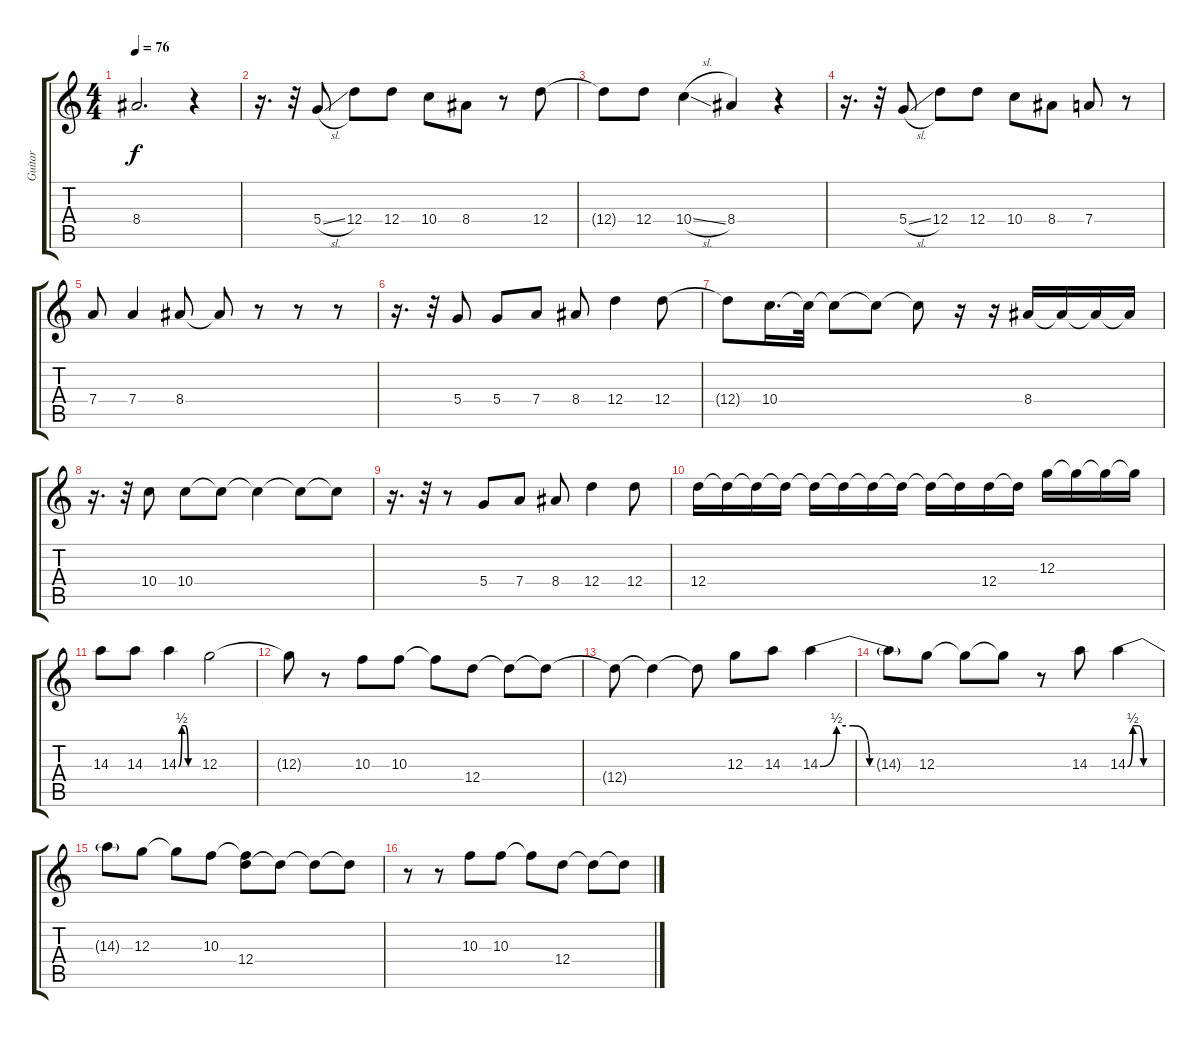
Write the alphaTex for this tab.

\track ("Guitar" "Guitar") {instrument overdrivenguitar}
\staff {score tabs}
\tuning (E4 B3 G3 D3 A2 E2) {hide}
\ts (4 4)
\tempo 76
\clef g2
\ks c
8.4{t}.2{d dy f} r.4 |
r.16{d} r.32 5.4{sl}.8 12.4.8 12.4.8 10.4.8 8.4.8 r.8 12.4.8 |
12.4{t}.8 12.4.8 10.4{sl}.4 8.4.4 r.4 |
r.16{d} r.32 5.4{sl}.8 12.4.8 12.4.8 10.4.8 8.4.8 7.4.8 r.8 |
7.4.8 7.4.4 8.4.8 8.4{t}.8 r.8 r.8 r.8 |
r.16{d} r.32 5.4.8 5.4.8 7.4.8 8.4.8 12.4.4 12.4.8 |
12.4{t}.8 10.4.16{d} 10.4{t}.32 10.4{t}.8 10.4{t}.8 10.4{t}.8 r.16 r.16 8.4.16 8.4{t}.16 8.4{t}.16 8.4{t}.16 |
r.16{d} r.32 10.4.8 10.4.8 10.4{t}.8 10.4{t}.4 10.4{t}.8 10.4{t}.8 |
r.16{d} r.32 r.8 5.4.8 7.4.8 8.4.8 12.4.4 12.4.8 |
12.4.16 12.4{t}.16 12.4{t}.16 12.4{t}.16 12.4{t}.16 12.4{t}.16 12.4{t}.16 12.4{t}.16 12.4{t}.16 12.4{t}.16 12.4.16 12.4{t}.16 12.3.16 12.3{t}.16 12.3{t}.16 12.3{t}.16 |
14.3.8 14.3.8 14.3{be (custom 0 0 10 2 20 2 30 0 60 0)}.4 12.3.2 |
12.3{t}.8 r.8 10.3.8 10.3.8 10.3{t}.8 12.4.8 12.4{t}.8 12.4{t}.8 |
12.4{t}.8 12.4{t}.4 12.4{t}.8 12.3.8 14.3.8 14.3{be (custom 0 0 10 2 20 2 30 0 60 0)}.4 |
14.3{t}.8 12.3.8 12.3{t}.8 12.3{t}.8 r.8 14.3.8 14.3{be (custom 0 0 10 2 20 2 30 0 60 0)}.4 |
14.3{t}.8 12.3.8 12.3{t}.8 10.3.8 (10.3{t} 12.4).8 12.4{t}.8 12.4{t}.8 12.4{t}.8 |
r.8 r.8 10.3.8 10.3.8 10.3{t}.8 12.4.8 12.4{t}.8 12.4{t}.8
